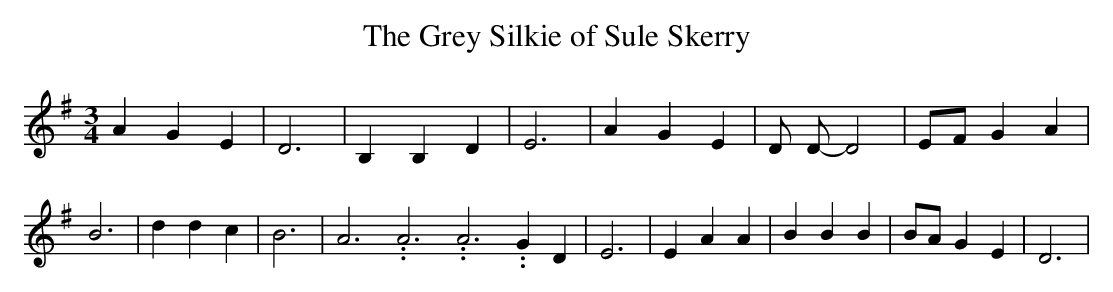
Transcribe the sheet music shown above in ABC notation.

X:1
T:The Grey Silkie of Sule Skerry
M:3/4
L:1/4
K:G
 A G E| D3| B, B, D| E3| A G E| D/2 D/2- D2|E/2-F/2 G A| B3| d d c|\
 B3| A3.99999962500005/11.9999985000002 A3.99999962500005/11.9999985000002 A3.99999962500005/11.9999985000002 G D|\
 E3| E A A| B B B| B/2A/2 G E| D3|
